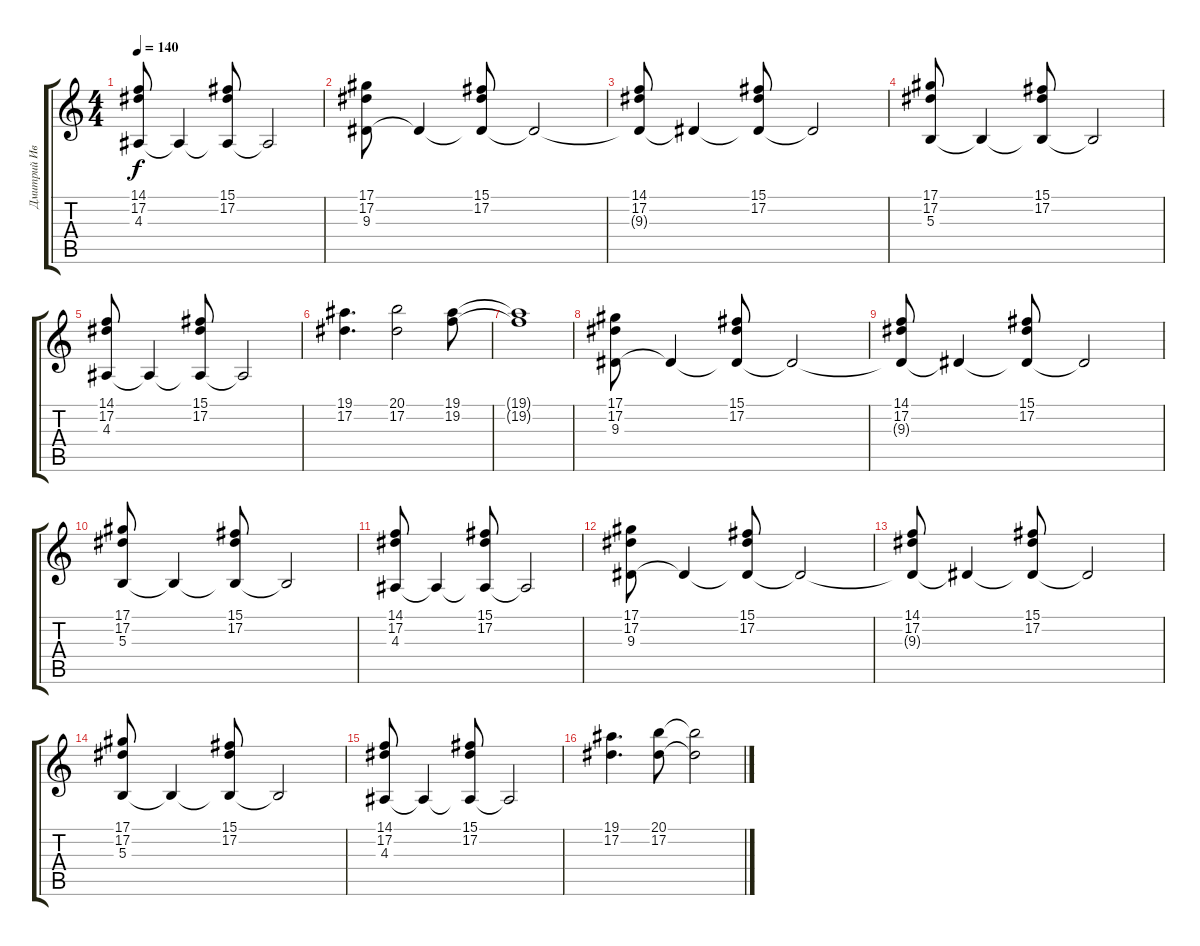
\track ("Дмитрий Иванов" "Дмитрий Ив") {instrument stringensemble1}
\staff {score tabs}
\tuning (Eb4 Bb3 Gb3 Db3 Ab2 Eb2) {hide}
\ts (4 4)
\tempo 140
\clef g2
\ks c
(14.1 17.2 4.3).8{dy f} 4.3{t}.4 (15.1 17.2 4.3{t}).8 4.3{t}.2 |
(17.1 17.2 9.3).8 9.3{t}.4 (15.1 17.2 9.3{t}).8 9.3{t}.2 |
(14.1 17.2 9.3{t}).8 9.3{t}.4 (15.1 17.2 9.3{t}).8 9.3{t}.2 |
(17.1 17.2 5.3).8 5.3{t}.4 (15.1 17.2 5.3{t}).8 5.3{t}.2 |
(14.1 17.2 4.3).8 4.3{t}.4 (15.1 17.2 4.3{t}).8 4.3{t}.2 |
(19.1 17.2).4{d} (20.1 17.2).2 (19.1 19.2).8 |
(19.1{t} 19.2{t}).1 |
(17.1 17.2 9.3).8 9.3{t}.4 (15.1 17.2 9.3{t}).8 9.3{t}.2 |
(14.1 17.2 9.3{t}).8 9.3{t}.4 (15.1 17.2 9.3{t}).8 9.3{t}.2 |
(17.1 17.2 5.3).8 5.3{t}.4 (15.1 17.2 5.3{t}).8 5.3{t}.2 |
(14.1 17.2 4.3).8 4.3{t}.4 (15.1 17.2 4.3{t}).8 4.3{t}.2 |
(17.1 17.2 9.3).8 9.3{t}.4 (15.1 17.2 9.3{t}).8 9.3{t}.2 |
(14.1 17.2 9.3{t}).8 9.3{t}.4 (15.1 17.2 9.3{t}).8 9.3{t}.2 |
(17.1 17.2 5.3).8 5.3{t}.4 (15.1 17.2 5.3{t}).8 5.3{t}.2 |
(14.1 17.2 4.3).8 4.3{t}.4 (15.1 17.2 4.3{t}).8 4.3{t}.2 |
(19.1 17.2).4{d} (20.1 17.2).8 (20.1{t} 17.2{t}).2
